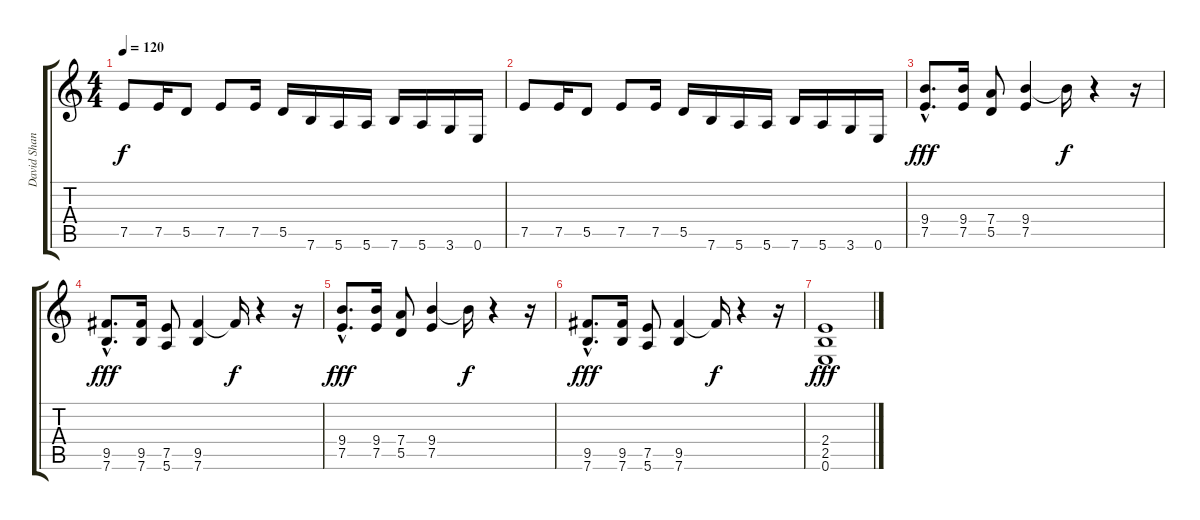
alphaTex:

\track ("David Shankle" "David Shan") {instrument distortionguitar}
\staff {score tabs}
\tuning (E4 B3 G3 D3 A2 E2) {hide}
\ts (4 4)
\tempo 120
\clef g2
\ks c
7.5.8{dy f} 7.5.16 5.5.8 7.5.8 7.5.16 5.5.16 7.6.16 5.6.16 5.6.16 7.6.16 5.6.16 3.6.16 0.6.16 |
7.5.8 7.5.16 5.5.8 7.5.8 7.5.16 5.5.16 7.6.16 5.6.16 5.6.16 7.6.16 5.6.16 3.6.16 0.6.16 |
(9.4{hac} 7.5{hac}).8{d dy fff} (9.4 7.5).16 (7.4 5.5).8 (9.4 7.5).4 9.4{t}.16{dy f} r.4 r.16 |
(9.5{hac} 7.6{hac}).8{d dy fff} (9.5 7.6).16 (7.5 5.6).8 (9.5 7.6).4 9.5{t}.16{dy f} r.4 r.16 |
(9.4{hac} 7.5{hac}).8{d dy fff} (9.4 7.5).16 (7.4 5.5).8 (9.4 7.5).4 9.4{t}.16{dy f} r.4 r.16 |
(9.5{hac} 7.6{hac}).8{d dy fff} (9.5 7.6).16 (7.5 5.6).8 (9.5 7.6).4 9.5{t}.16{dy f} r.4 r.16 |
(2.4 2.5 0.6).1{dy fff}
